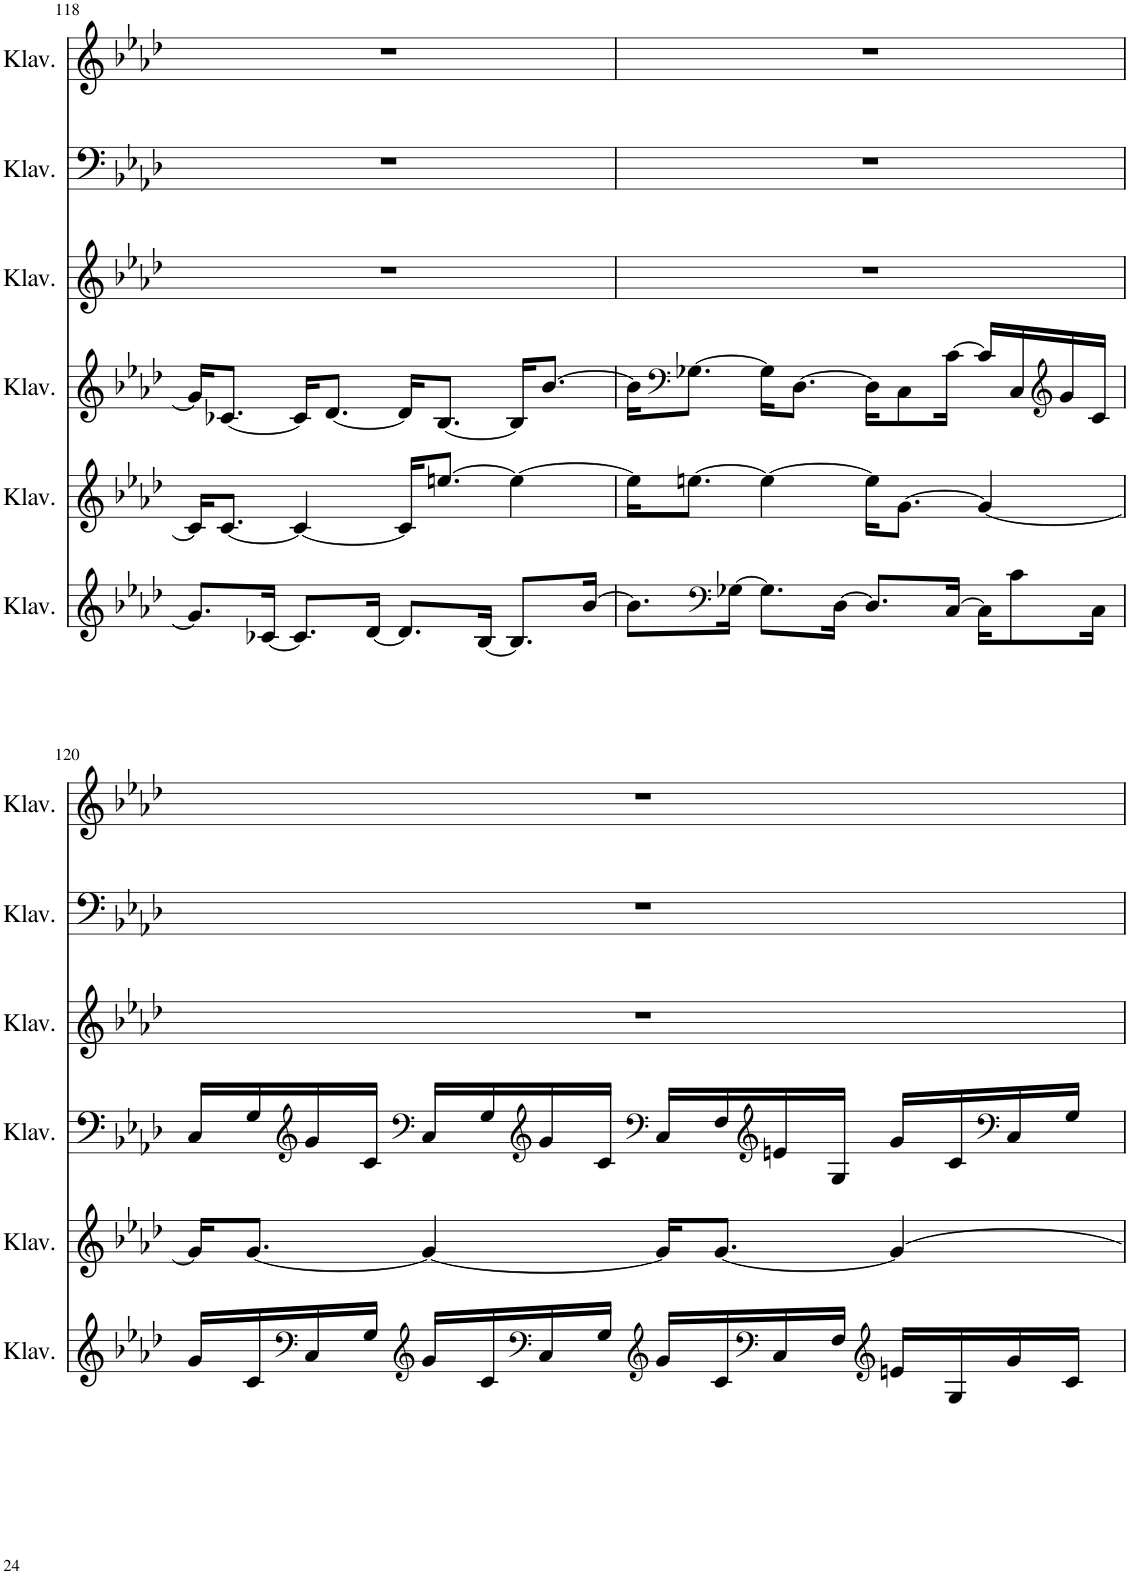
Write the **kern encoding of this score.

**kern	**kern	**kern	**kern	**kern	**kern
*part6	*part5	*part4	*part3	*part2	*part1
*staff6	*staff5	*staff4	*staff3	*staff2	*staff1
*I"Klavier	*I"Klavier	*I"Klavier	*I"Klavier	*I"Klavier	*I"Klavier
*I'Klav.	*I'Klav.	*I'Klav.	*I'Klav.	*I'Klav.	*I'Klav.
!!LO:PB:g=z
*clefG2	*clefG2	*clefG2	*clefG2	*clefF4	*clefG2
*k[b-e-a-d-]	*k[b-e-a-d-]	*k[b-e-a-d-]	*k[b-e-a-d-]	*k[b-e-a-d-]	*k[b-e-a-d-]
*M4/4	*M4/4	*M4/4	*M4/4	*M4/4	*M4/4
=118	=118	=118	=118	=118	=118
8.g-/L]	16c/KL]	16g-/KL]	1r	1r	1r
.	[8.c/J	[8.c-X/J	.	.	.
[16c-X/Jk	.	.	.	.	.
8.c-/L]	4c/_	16c-/KL]	.	.	.
.	.	[8.d-/J	.	.	.
[16d-/Jk	.	.	.	.	.
8.d-/L]	16c/KL]	16d-/KL]	.	.	.
.	[8.een/J	[8.B-/J	.	.	.
[16B-/Jk	.	.	.	.	.
8.B-/L]	4ee\_	16B-/KL]	.	.	.
.	.	[8.b-/J	.	.	.
[16b-/Jk	.	.	.	.	.
=119	=119	=119	=119	=119	=119
8.b-\L]	16ee\KL]	16b-\KL]	1r	1r	1r
*	*	*clefF4	*	*	*
.	[8.een\J	[8.G-X\J	.	.	.
*clefF4	*	*	*	*	*
[16G-X\Jk	.	.	.	.	.
8.G-\L]	4ee\_	16G-\KL]	.	.	.
.	.	[8.D-\J	.	.	.
[16D-\Jk	.	.	.	.	.
8.D-/L]	16ee\KL]	16D-\KL]	.	.	.
.	[8.g\J	8C\	.	.	.
[16C/Jk	.	[16c\Jk	.	.	.
16C\KL]	4g/_	16c/LL]	.	.	.
8c\	.	16C/	.	.	.
*	*	*clefG2	*	*	*
.	.	16g/	.	.	.
16C\Jk	.	16c/JJ	.	.	.
!!LO:LB:g=z
=120	=120	=120	=120	=120	=120
16g/LL	16g/KL]	16C/LL	1r	1r	1r
16c/	[8.g/J	16G/	.	.	.
*clefF4	*	*clefG2	*	*	*
16C/	.	16g/	.	.	.
16G/JJ	.	16c/JJ	.	.	.
*clefG2	*	*clefF4	*	*	*
16g/LL	4g/_	16C/LL	.	.	.
16c/	.	16G/	.	.	.
*clefF4	*	*clefG2	*	*	*
16C/	.	16g/	.	.	.
16G/JJ	.	16c/JJ	.	.	.
*clefG2	*	*clefF4	*	*	*
16g/LL	16g/KL]	16C/LL	.	.	.
16c/	[8.g/J	16F/	.	.	.
*clefF4	*	*clefG2	*	*	*
16C/	.	16en/	.	.	.
16F/JJ	.	16G/JJ	.	.	.
*clefG2	*	*	*	*	*
16en/LL	4g/_	16g/LL	.	.	.
16G/	.	16c/	.	.	.
*	*	*clefF4	*	*	*
16g/	.	16C/	.	.	.
16c/JJ	.	16G/JJ	.	.	.
=	=	=	=	=	=
*-	*-	*-	*-	*-	*-
